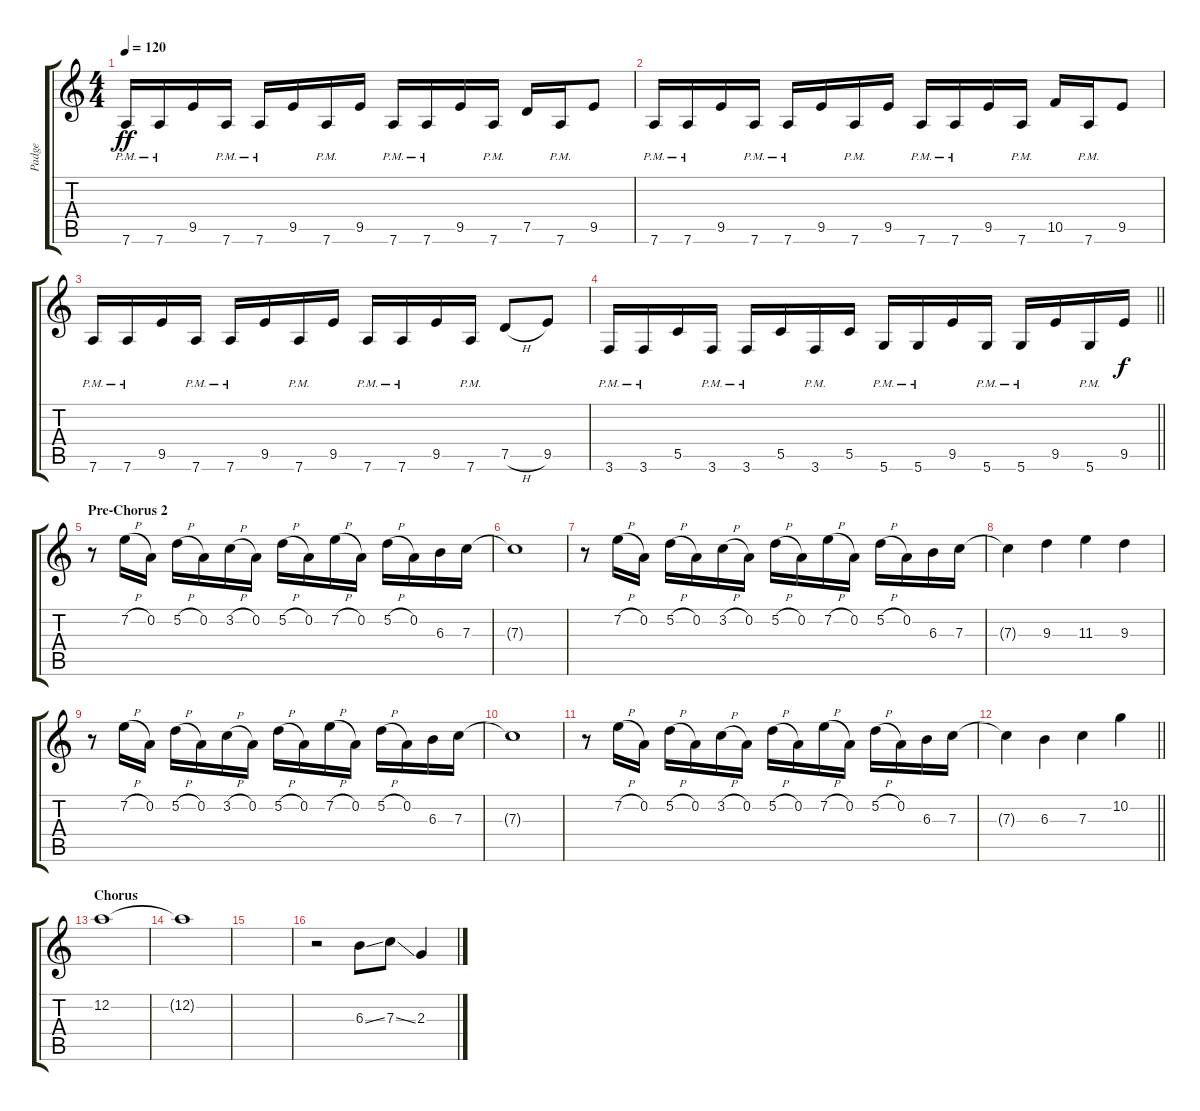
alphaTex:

\track ("Padge" "Padge") {instrument distortionguitar}
\staff {score tabs}
\tuning (D4 A3 F3 C3 G2 D2) {hide}
\ts (4 4)
\tempo 120
\clef g2
\ks c
7.6{pm}.16{dy ff instrument distortionguitar} 7.6{pm}.16 9.5.16 7.6{pm}.16 7.6{pm}.16 9.5.16 7.6{pm}.16 9.5.16 7.6{pm}.16 7.6{pm}.16 9.5.16 7.6{pm}.16 7.5.16 7.6{pm}.16 9.5.8 |
7.6{pm}.16{instrument distortionguitar} 7.6{pm}.16 9.5.16 7.6{pm}.16 7.6{pm}.16 9.5.16 7.6{pm}.16 9.5.16 7.6{pm}.16 7.6{pm}.16 9.5.16 7.6{pm}.16 10.5.16 7.6{pm}.16 9.5.8 |
7.6{pm}.16{instrument distortionguitar} 7.6{pm}.16 9.5.16 7.6{pm}.16 7.6{pm}.16 9.5.16 7.6{pm}.16 9.5.16 7.6{pm}.16 7.6{pm}.16 9.5.16 7.6{pm}.16 7.5{h}.8 9.5.8 |
\barLineRight lightlight
3.6{pm}.16{instrument distortionguitar} 3.6{pm}.16 5.5.16 3.6{pm}.16 3.6{pm}.16 5.5.16 3.6{pm}.16 5.5.16 5.6{pm}.16 5.6{pm}.16 9.5.16 5.6{pm}.16 5.6{pm}.16 9.5.16 5.6{pm}.16 9.5.16{dy f} |
\section ("" "Pre-Chorus 2")
r.8 7.2{h}.16 0.2.16 5.2{h}.16 0.2.16 3.2{h}.16 0.2.16 5.2{h}.16 0.2.16 7.2{h}.16 0.2.16 5.2{h}.16 0.2.16 6.3.16 7.3.16 |
7.3{t}.1 |
r.8 7.2{h}.16 0.2.16 5.2{h}.16 0.2.16 3.2{h}.16 0.2.16 5.2{h}.16 0.2.16 7.2{h}.16 0.2.16 5.2{h}.16 0.2.16 6.3.16 7.3.16 |
7.3{t}.4 9.3.4 11.3.4 9.3.4 |
r.8 7.2{h}.16 0.2.16 5.2{h}.16 0.2.16 3.2{h}.16 0.2.16 5.2{h}.16 0.2.16 7.2{h}.16 0.2.16 5.2{h}.16 0.2.16 6.3.16 7.3.16 |
7.3{t}.1 |
r.8 7.2{h}.16 0.2.16 5.2{h}.16 0.2.16 3.2{h}.16 0.2.16 5.2{h}.16 0.2.16 7.2{h}.16 0.2.16 5.2{h}.16 0.2.16 6.3.16 7.3.16 |
\barLineRight lightlight
7.3{t}.4 6.3.4 7.3.4 10.2.4 |
\section ("" "Chorus")
12.2.1 |
12.2{t}.1 |
|
r.2 6.3{ss}.8 7.3{ss}.8 2.3.4
